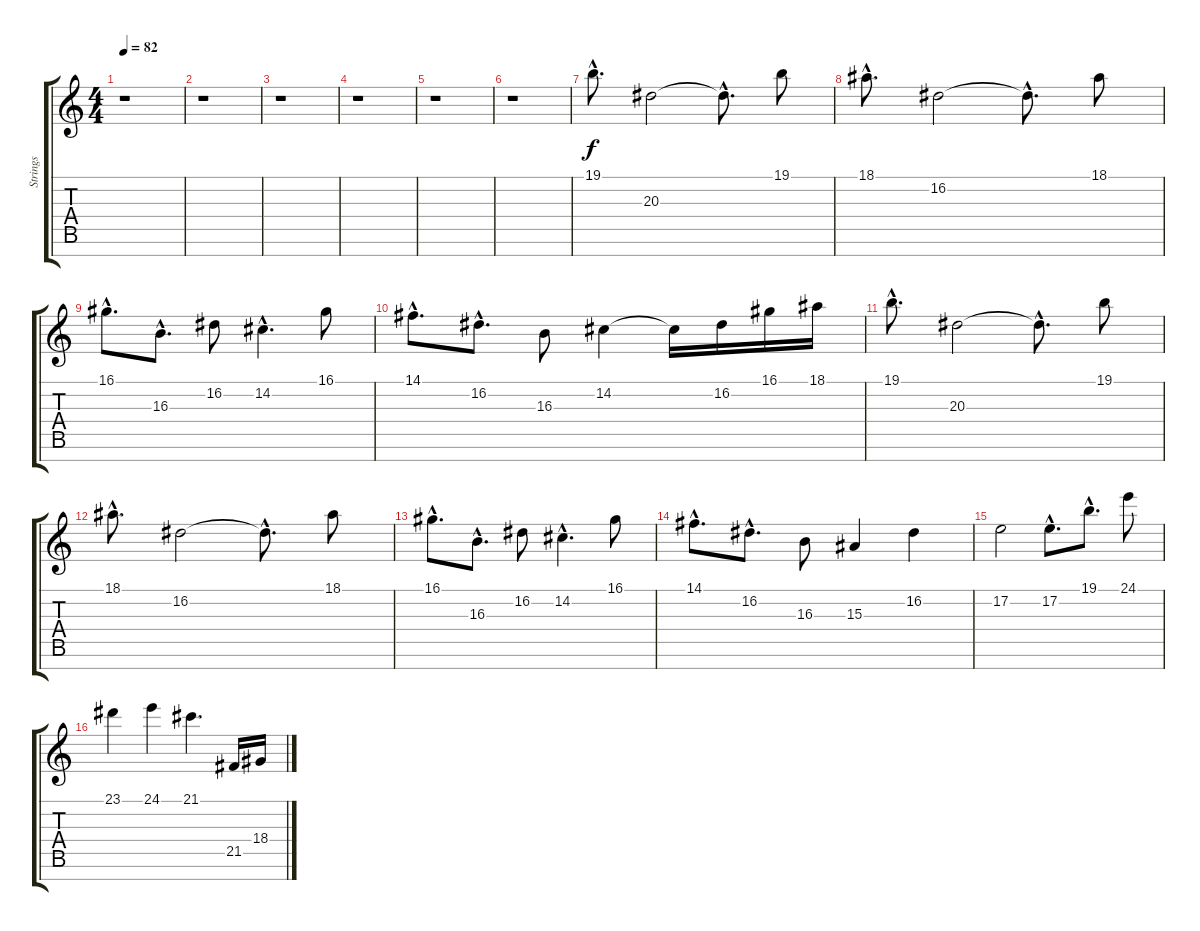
\track ("Strings" "Strings") {instrument stringensemble1}
\staff {score tabs}
\tuning (E4 B3 G3 D3 A2 E2 B1) {hide}
\ts (4 4)
\tempo 82
\clef g2
\ks c
r.1{dy f} |
r.1 |
r.1 |
r.1 |
r.1 |
r.1 |
19.1{hac}.8{d} 20.3.2 20.3{hac t}.8{d} 19.1.8 |
18.1{hac}.8{d} 16.2.2 16.2{hac t}.8{d} 18.1.8 |
16.1{hac}.8{d} 16.3{hac}.8{d} 16.2.8 14.2{hac}.4{d} 16.1.8 |
14.1{hac}.8{d} 16.2{hac}.8{d} 16.3.8 14.2.4 14.2{t}.16 16.2.16 16.1.16 18.1.16 |
19.1{hac}.8{d} 20.3.2 20.3{hac t}.8{d} 19.1.8 |
18.1{hac}.8{d} 16.2.2 16.2{hac t}.8{d} 18.1.8 |
16.1{hac}.8{d} 16.3{hac}.8{d} 16.2.8 14.2{hac}.4{d} 16.1.8 |
14.1{hac}.8{d} 16.2{hac}.8{d} 16.3.8 15.3.4 16.2.4 |
17.2.2{balance 11} 17.2{hac}.8{d} 19.1{hac}.8{d} 24.1.8 |
23.1.4 24.1.4 21.1.4{d} 21.5.16 18.4.16
